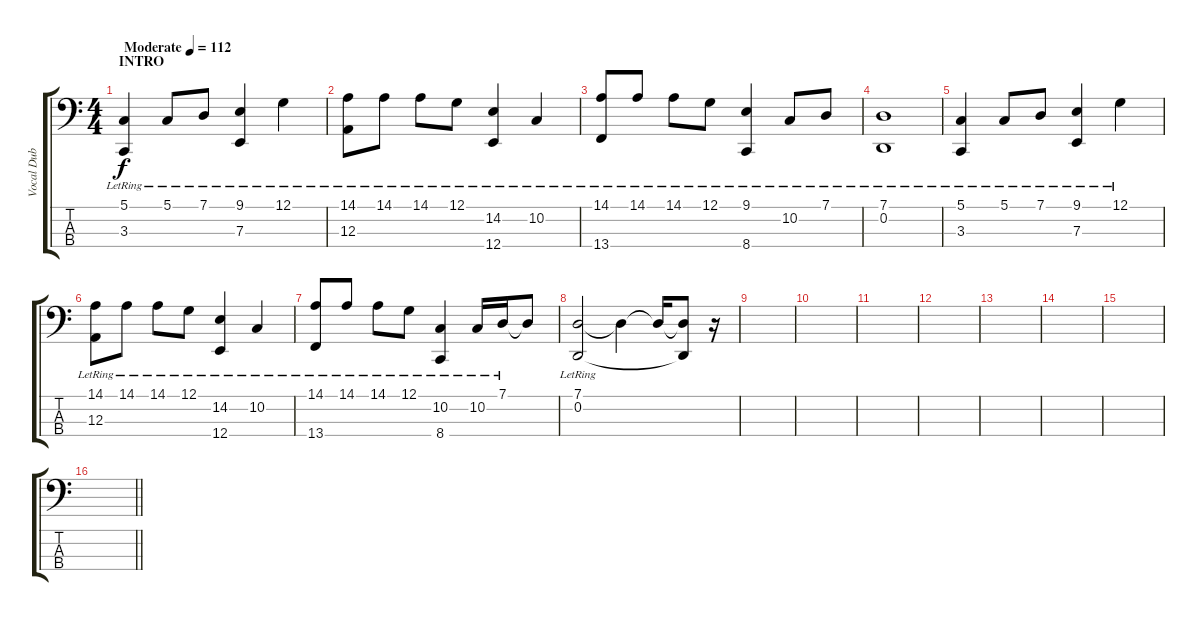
\track ("Vocal Dub" "Vocal Dub") {instrument synthvoice}
\staff {score tabs}
\tuning (G2 D2 A1 E1) {hide}
\ts (4 4)
\section ("" "INTRO")
\tempo (112 "Moderate")
\clef f4
\ks c
(5.1{lr} 3.3{lr}).4{dy f instrument synthvoice} 5.1{lr}.8 7.1{lr}.8 (9.1{lr} 7.3{lr}).4 12.1{lr}.4 |
(14.1{lr} 12.3{lr}).8 14.1{lr}.8 14.1{lr}.8 12.1{lr}.8 (14.2{lr} 12.4{lr}).4 10.2{lr}.4 |
(14.1{lr} 13.4{lr}).8 14.1{lr}.8 14.1{lr}.8 12.1{lr}.8 (9.1{lr} 8.4{lr}).4 10.2{lr}.8 7.1{lr}.8 |
(7.1{lr} 0.2{lr}).1 |
(5.1{lr} 3.3{lr}).4 5.1{lr}.8 7.1{lr}.8 (9.1{lr} 7.3{lr}).4 12.1{lr}.4 |
(14.1{lr} 12.3{lr}).8 14.1{lr}.8 14.1{lr}.8 12.1{lr}.8 (14.2{lr} 12.4{lr}).4 10.2{lr}.4 |
(14.1{lr} 13.4{lr}).8 14.1{lr}.8 14.1{lr}.8 12.1{lr}.8 (10.2{lr} 8.4{lr}).4 10.2{lr}.16 7.1{lr}.16 7.1{t}.8 |
(7.1{lr} 0.2{lr}).2 7.1{t}.4 7.1{t}.16 (7.1{t} 0.2{t}).8 r.16 |
|
|
|
|
|
|
|
\barLineRight lightlight
